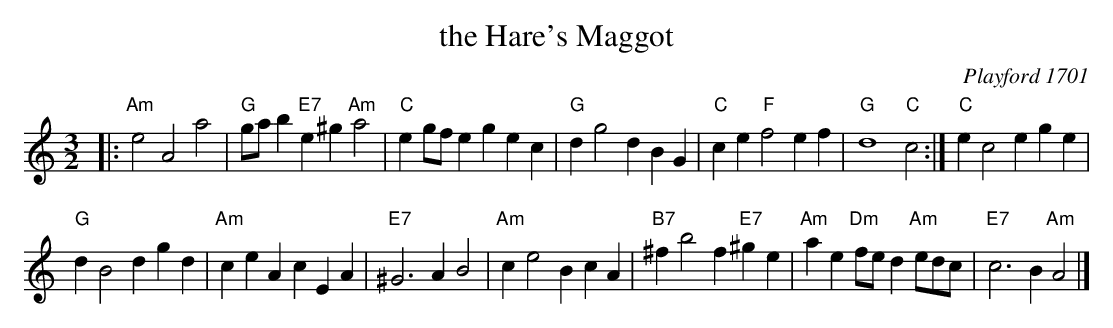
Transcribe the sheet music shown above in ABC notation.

X:1
T: the Hare's Maggot
O: Playford 1701
M: 3/2
L: 1/8
K: Am
|:\
"Am"e4 A4 a4 | "G"gab2 "E7"e2^g2 "Am"a4 |\
"C"e2gf e2g2 e2c2 | "G"d2 g4 d2 B2G2 |\
"C"c2e2 "F"f4 e2f2 | "G"d8 "C"c4 :|\
"C"e2 c4 e2 g2e2 |
"G"d2 B4 d2 g2d2 |\
"Am"c2e2 A2c2 E2A2 | "E7"^G6 A2 B4 |\
"Am"c2 e4 B2 c2A2 | "B7"^f2 b4 f2 "E7"^g2e2 |\
"Am"a2e2 "Dm"fed2 "Am"edc | "E7"c6 B2 "Am"A4 |]
